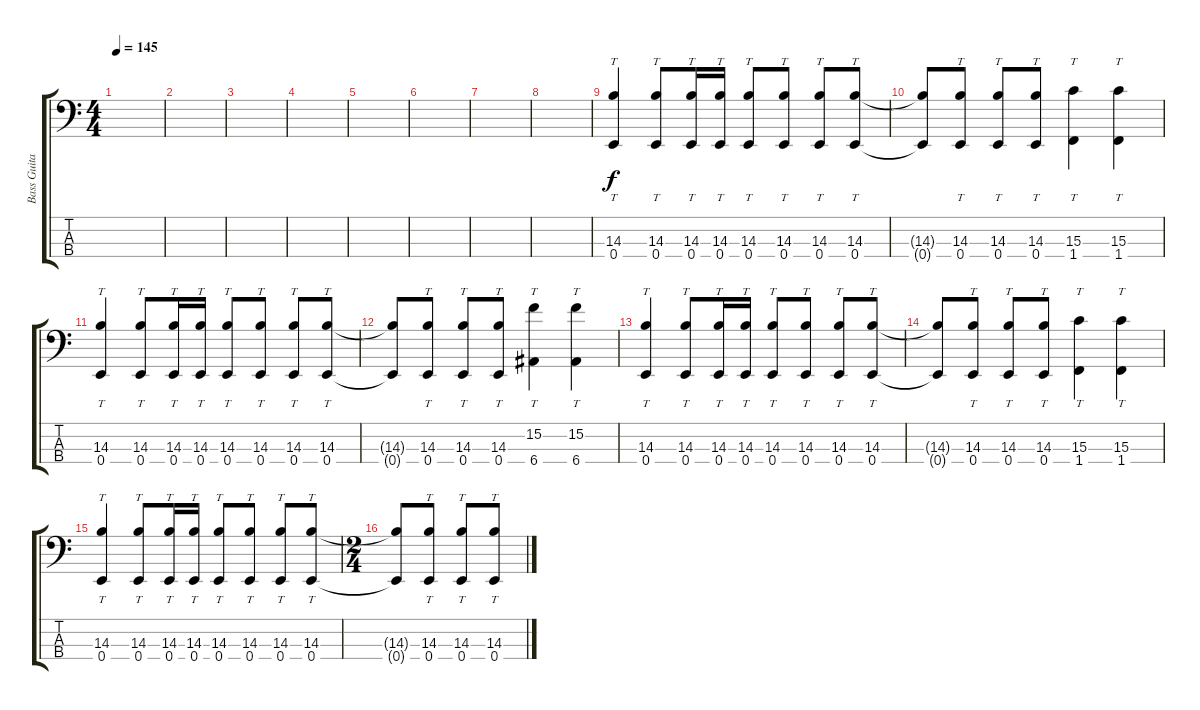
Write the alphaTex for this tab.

\track ("Bass Guitar" "Bass Guita") {instrument electricbassfinger}
\staff {score tabs}
\tuning (G2 D2 A1 E1) {hide}
\ts (4 4)
\tempo 145
\clef f4
\ks c
|
|
|
|
|
|
|
|
(14.3 0.4).4{tt} (14.3 0.4).8{tt} (14.3 0.4).16{tt} (14.3 0.4).16{tt} (14.3 0.4).8{tt} (14.3 0.4).8{tt} (14.3 0.4).8{tt} (14.3 0.4).8{tt} |
(14.3{t} 0.4{t}).8 (14.3 0.4).8{tt} (14.3 0.4).8{tt} (14.3 0.4).8{tt} (15.3 1.4).4{tt} (15.3 1.4).4{tt} |
(14.3 0.4).4{tt} (14.3 0.4).8{tt} (14.3 0.4).16{tt} (14.3 0.4).16{tt} (14.3 0.4).8{tt} (14.3 0.4).8{tt} (14.3 0.4).8{tt} (14.3 0.4).8{tt} |
(14.3{t} 0.4{t}).8 (14.3 0.4).8{tt} (14.3 0.4).8{tt} (14.3 0.4).8{tt} (15.2 6.4).4{tt} (15.2 6.4).4{tt} |
(14.3 0.4).4{tt} (14.3 0.4).8{tt} (14.3 0.4).16{tt} (14.3 0.4).16{tt} (14.3 0.4).8{tt} (14.3 0.4).8{tt} (14.3 0.4).8{tt} (14.3 0.4).8{tt} |
(14.3{t} 0.4{t}).8 (14.3 0.4).8{tt} (14.3 0.4).8{tt} (14.3 0.4).8{tt} (15.3 1.4).4{tt} (15.3 1.4).4{tt} |
(14.3 0.4).4{tt} (14.3 0.4).8{tt} (14.3 0.4).16{tt} (14.3 0.4).16{tt} (14.3 0.4).8{tt} (14.3 0.4).8{tt} (14.3 0.4).8{tt} (14.3 0.4).8{tt} |
\ts (2 4)
(14.3{t} 0.4{t}).8 (14.3 0.4).8{tt} (14.3 0.4).8{tt} (14.3 0.4).8{tt}
